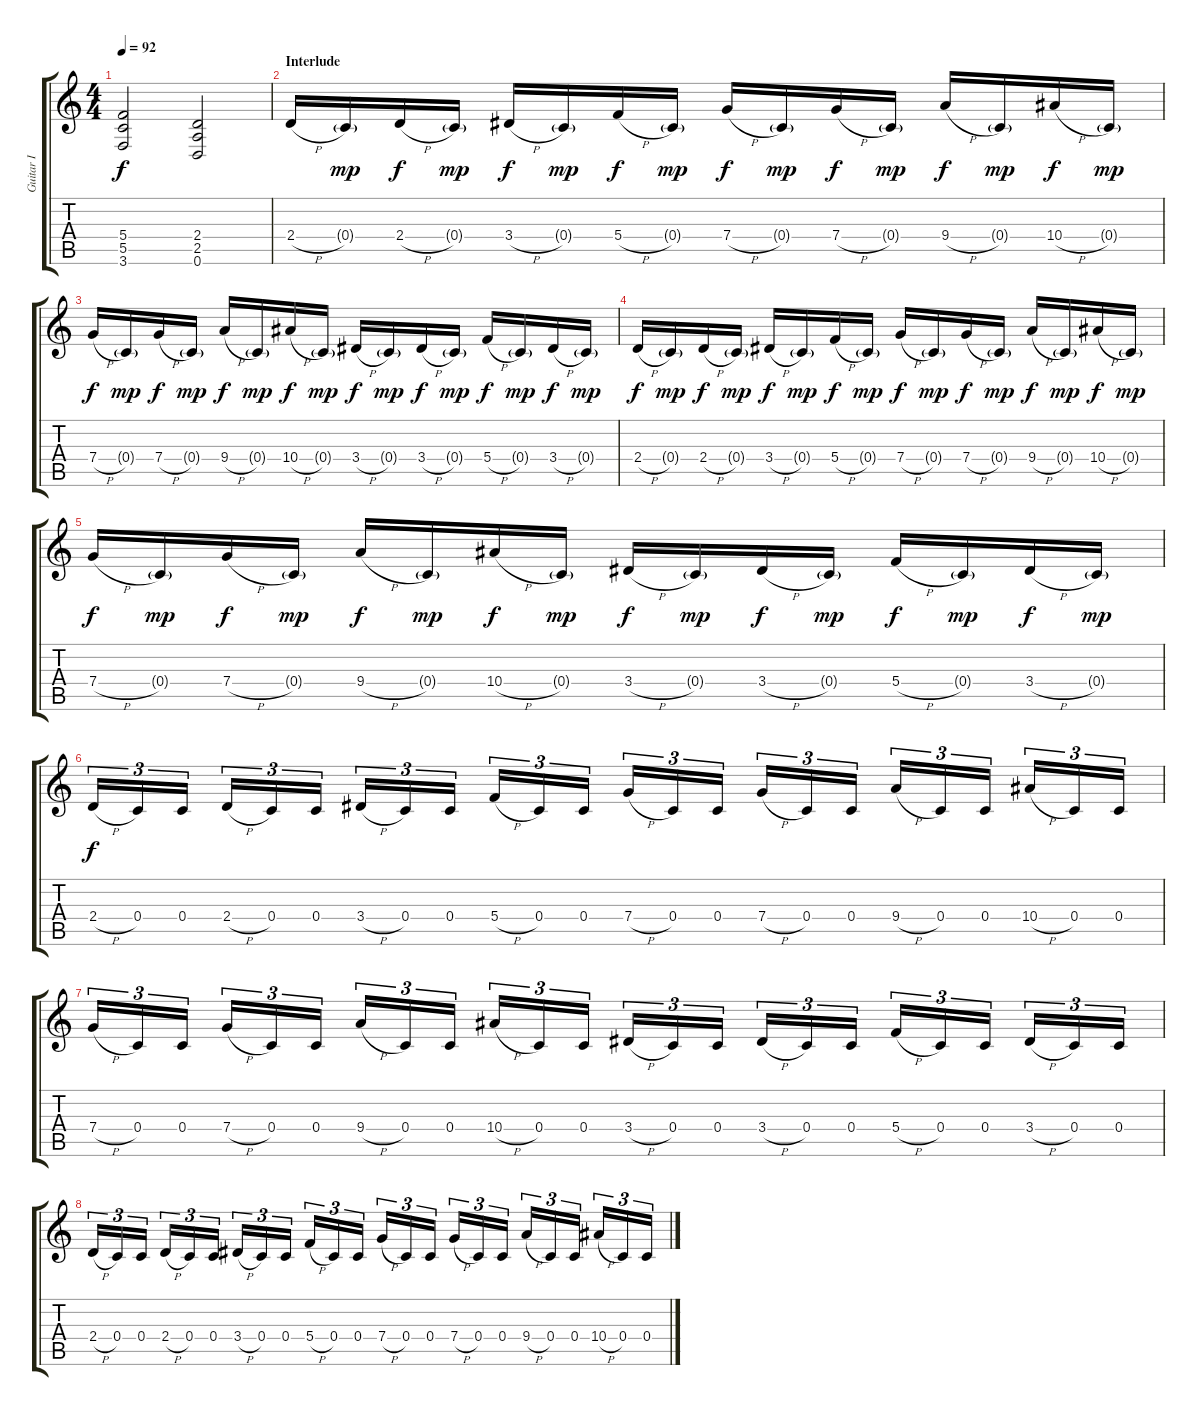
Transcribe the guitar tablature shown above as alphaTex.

\track ("Guitar I" "Guitar I") {instrument distortionguitar}
\staff {score tabs}
\tuning (D4 A3 F3 C3 G2 D2) {hide}
\ts (4 4)
\tempo 92
\clef g2
\ks c
(5.4 5.5 3.6).2{dy f} (2.4 2.5 0.6).2 |
\section ("" "Interlude")
2.4{h}.16 0.4{g}.16{dy mp} 2.4{h}.16{dy f} 0.4{g}.16{dy mp} 3.4{h}.16{dy f} 0.4{g}.16{dy mp} 5.4{h}.16{dy f} 0.4{g}.16{dy mp} 7.4{h}.16{dy f} 0.4{g}.16{dy mp} 7.4{h}.16{dy f} 0.4{g}.16{dy mp} 9.4{h}.16{dy f} 0.4{g}.16{dy mp} 10.4{h}.16{dy f} 0.4{g}.16{dy mp} |
7.4{h}.16{dy f} 0.4{g}.16{dy mp} 7.4{h}.16{dy f} 0.4{g}.16{dy mp} 9.4{h}.16{dy f} 0.4{g}.16{dy mp} 10.4{h}.16{dy f} 0.4{g}.16{dy mp} 3.4{h}.16{dy f} 0.4{g}.16{dy mp} 3.4{h}.16{dy f} 0.4{g}.16{dy mp} 5.4{h}.16{dy f} 0.4{g}.16{dy mp} 3.4{h}.16{dy f} 0.4{g}.16{dy mp} |
2.4{h}.16{dy f} 0.4{g}.16{dy mp} 2.4{h}.16{dy f} 0.4{g}.16{dy mp} 3.4{h}.16{dy f} 0.4{g}.16{dy mp} 5.4{h}.16{dy f} 0.4{g}.16{dy mp} 7.4{h}.16{dy f} 0.4{g}.16{dy mp} 7.4{h}.16{dy f} 0.4{g}.16{dy mp} 9.4{h}.16{dy f} 0.4{g}.16{dy mp} 10.4{h}.16{dy f} 0.4{g}.16{dy mp} |
7.4{h}.16{dy f} 0.4{g}.16{dy mp} 7.4{h}.16{dy f} 0.4{g}.16{dy mp} 9.4{h}.16{dy f} 0.4{g}.16{dy mp} 10.4{h}.16{dy f} 0.4{g}.16{dy mp} 3.4{h}.16{dy f} 0.4{g}.16{dy mp} 3.4{h}.16{dy f} 0.4{g}.16{dy mp} 5.4{h}.16{dy f} 0.4{g}.16{dy mp} 3.4{h}.16{dy f} 0.4{g}.16{dy mp} |
2.4{h}.16{tu (3 2) dy f} 0.4.16{tu (3 2)} 0.4.16{tu (3 2)} 2.4{h}.16{tu (3 2)} 0.4.16{tu (3 2)} 0.4.16{tu (3 2)} 3.4{h}.16{tu (3 2)} 0.4.16{tu (3 2)} 0.4.16{tu (3 2)} 5.4{h}.16{tu (3 2)} 0.4.16{tu (3 2)} 0.4.16{tu (3 2)} 7.4{h}.16{tu (3 2)} 0.4.16{tu (3 2)} 0.4.16{tu (3 2)} 7.4{h}.16{tu (3 2)} 0.4.16{tu (3 2)} 0.4.16{tu (3 2)} 9.4{h}.16{tu (3 2)} 0.4.16{tu (3 2)} 0.4.16{tu (3 2)} 10.4{h}.16{tu (3 2)} 0.4.16{tu (3 2)} 0.4.16{tu (3 2)} |
7.4{h}.16{tu (3 2)} 0.4.16{tu (3 2)} 0.4.16{tu (3 2)} 7.4{h}.16{tu (3 2)} 0.4.16{tu (3 2)} 0.4.16{tu (3 2)} 9.4{h}.16{tu (3 2)} 0.4.16{tu (3 2)} 0.4.16{tu (3 2)} 10.4{h}.16{tu (3 2)} 0.4.16{tu (3 2)} 0.4.16{tu (3 2)} 3.4{h}.16{tu (3 2)} 0.4.16{tu (3 2)} 0.4.16{tu (3 2)} 3.4{h}.16{tu (3 2)} 0.4.16{tu (3 2)} 0.4.16{tu (3 2)} 5.4{h}.16{tu (3 2)} 0.4.16{tu (3 2)} 0.4.16{tu (3 2)} 3.4{h}.16{tu (3 2)} 0.4.16{tu (3 2)} 0.4.16{tu (3 2)} |
2.4{h}.16{tu (3 2)} 0.4.16{tu (3 2)} 0.4.16{tu (3 2)} 2.4{h}.16{tu (3 2)} 0.4.16{tu (3 2)} 0.4.16{tu (3 2)} 3.4{h}.16{tu (3 2)} 0.4.16{tu (3 2)} 0.4.16{tu (3 2)} 5.4{h}.16{tu (3 2)} 0.4.16{tu (3 2)} 0.4.16{tu (3 2)} 7.4{h}.16{tu (3 2)} 0.4.16{tu (3 2)} 0.4.16{tu (3 2)} 7.4{h}.16{tu (3 2)} 0.4.16{tu (3 2)} 0.4.16{tu (3 2)} 9.4{h}.16{tu (3 2)} 0.4.16{tu (3 2)} 0.4.16{tu (3 2)} 10.4{h}.16{tu (3 2)} 0.4.16{tu (3 2)} 0.4.16{tu (3 2)}
